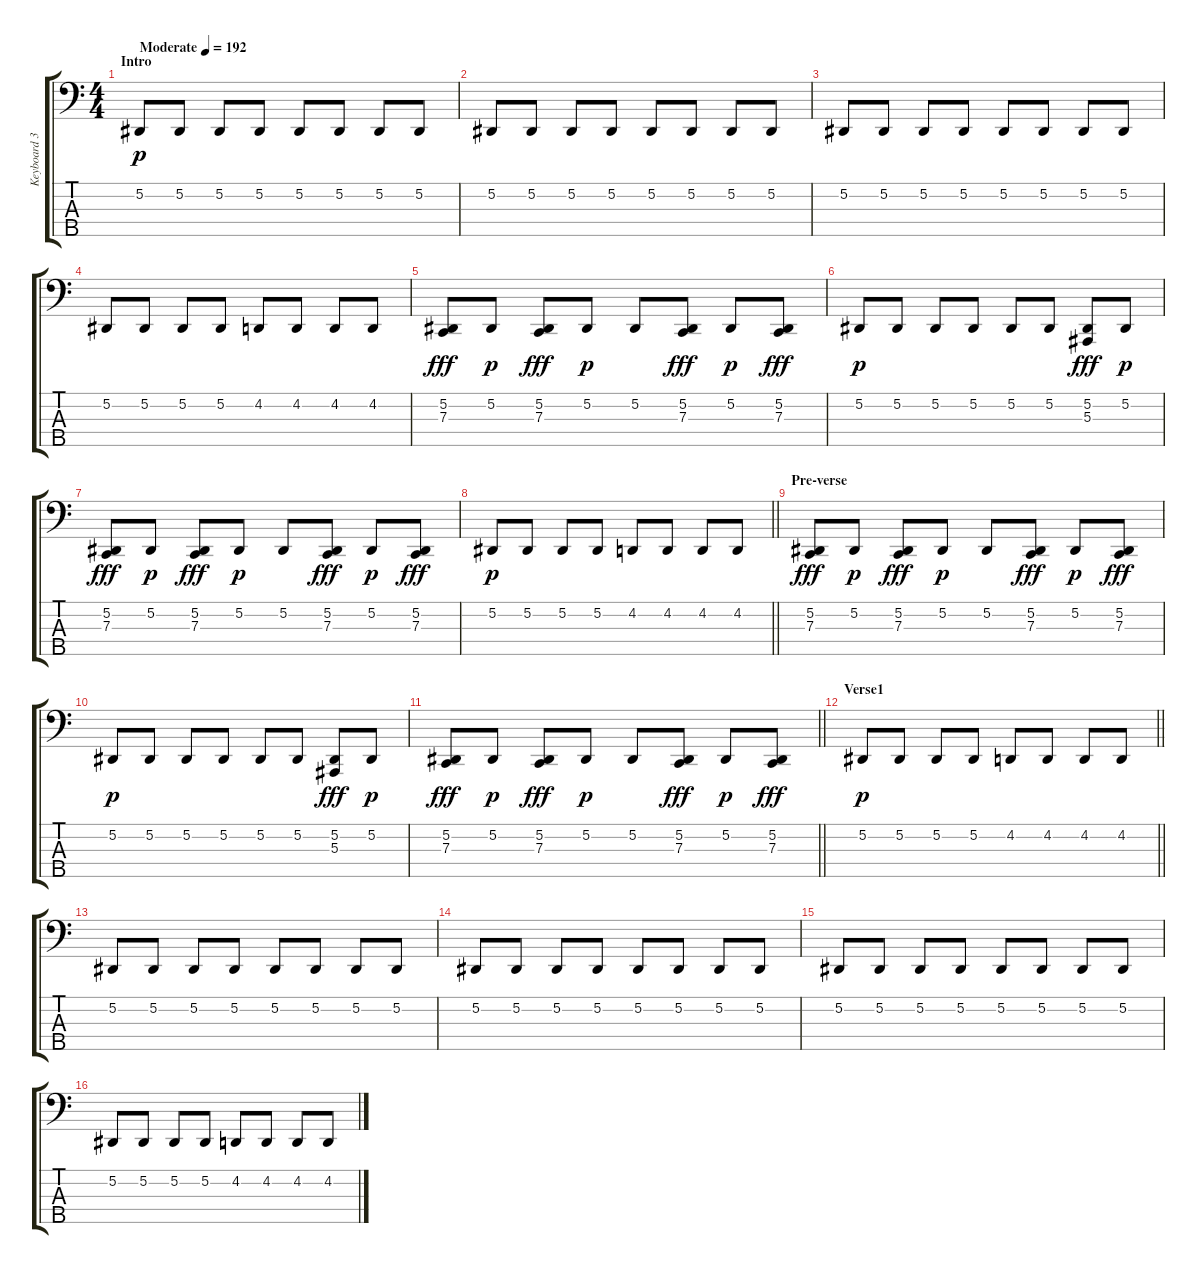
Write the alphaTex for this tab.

\track ("Keyboard 3" "Keyboard 3") {instrument lead2sawtooth}
\staff {score tabs}
\tuning (Eb2 Bb1 F1 C1 G0) {hide}
\ts (4 4)
\section ("" "Intro")
\tempo (192 "Moderate")
\clef f4
\ks c
5.2.8{dy p instrument lead2sawtooth} 5.2.8 5.2.8 5.2.8 5.2.8 5.2.8 5.2.8 5.2.8 |
5.2.8 5.2.8 5.2.8 5.2.8 5.2.8 5.2.8 5.2.8 5.2.8 |
5.2.8 5.2.8 5.2.8 5.2.8 5.2.8 5.2.8 5.2.8 5.2.8 |
5.2.8 5.2.8 5.2.8 5.2.8 4.2.8 4.2.8 4.2.8 4.2.8 |
(5.2 7.3).8{dy fff} 5.2.8{dy p} (5.2 7.3).8{dy fff} 5.2.8{dy p} 5.2.8 (5.2 7.3).8{dy fff} 5.2.8{dy p} (5.2 7.3).8{dy fff} |
5.2.8{dy p} 5.2.8 5.2.8 5.2.8 5.2.8 5.2.8 (5.2 5.3).8{dy fff} 5.2.8{dy p} |
(5.2 7.3).8{dy fff} 5.2.8{dy p} (5.2 7.3).8{dy fff} 5.2.8{dy p} 5.2.8 (5.2 7.3).8{dy fff} 5.2.8{dy p} (5.2 7.3).8{dy fff} |
\barLineRight lightlight
5.2.8{dy p} 5.2.8 5.2.8 5.2.8 4.2.8 4.2.8 4.2.8 4.2.8 |
\section ("" "Pre-verse")
(5.2 7.3).8{dy fff} 5.2.8{dy p} (5.2 7.3).8{dy fff} 5.2.8{dy p} 5.2.8 (5.2 7.3).8{dy fff} 5.2.8{dy p} (5.2 7.3).8{dy fff} |
5.2.8{dy p} 5.2.8 5.2.8 5.2.8 5.2.8 5.2.8 (5.2 5.3).8{dy fff} 5.2.8{dy p} |
\barLineRight lightlight
(5.2 7.3).8{dy fff} 5.2.8{dy p} (5.2 7.3).8{dy fff} 5.2.8{dy p} 5.2.8 (5.2 7.3).8{dy fff} 5.2.8{dy p} (5.2 7.3).8{dy fff} |
\section ("" "Verse1")
\barLineRight lightlight
5.2.8{dy p} 5.2.8 5.2.8 5.2.8 4.2.8 4.2.8 4.2.8 4.2.8 |
5.2.8 5.2.8 5.2.8 5.2.8 5.2.8 5.2.8 5.2.8 5.2.8 |
5.2.8 5.2.8 5.2.8 5.2.8 5.2.8 5.2.8 5.2.8 5.2.8 |
5.2.8 5.2.8 5.2.8 5.2.8 5.2.8 5.2.8 5.2.8 5.2.8 |
5.2.8 5.2.8 5.2.8 5.2.8 4.2.8 4.2.8 4.2.8 4.2.8
